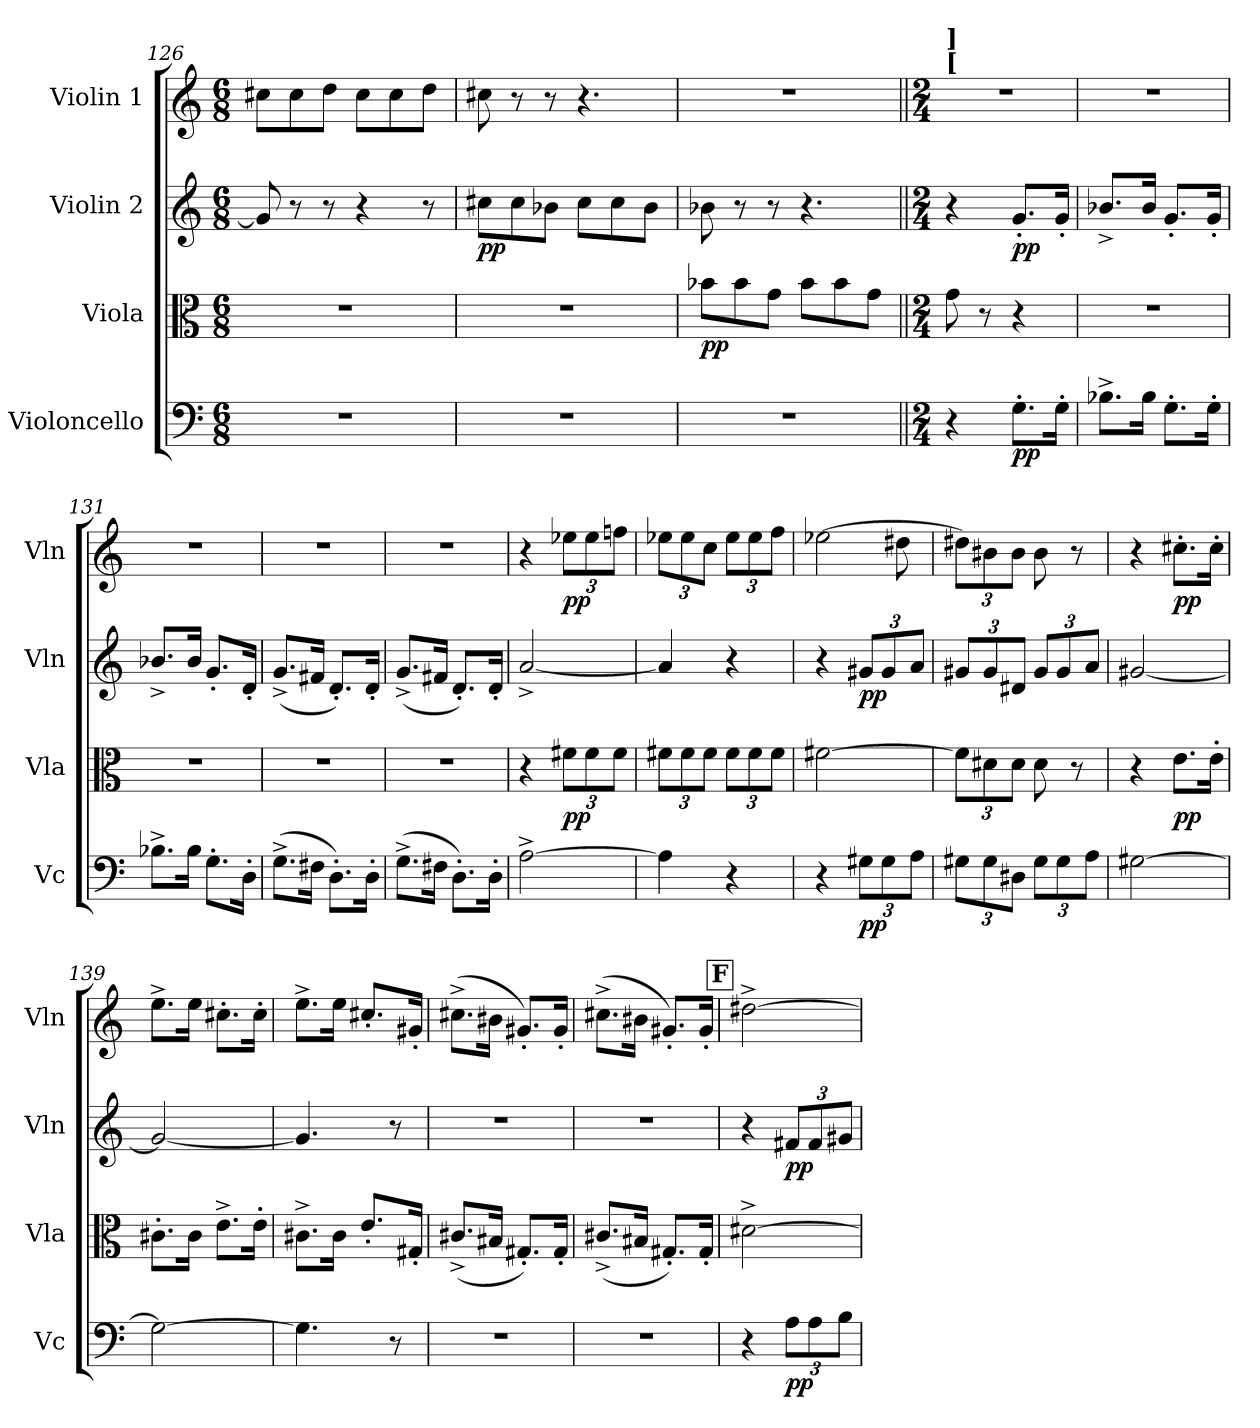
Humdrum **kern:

**kern	**dynam	**kern	**dynam	**kern	**dynam	**kern	**dynam
*part4	*part4	*part3	*part3	*part2	*part2	*part1	*part1
*staff4	*staff4	*staff3	*staff3	*staff2	*staff2	*staff1	*staff1
*I"Violoncello	*	*I"Viola	*	*I"Violin 2	*	*I"Violin 1	*
*I'Vc	*	*I'Vla	*	*I'Vln	*	*I'Vln	*
*clefF4	*	*clefC3	*	*clefG2	*	*clefG2	*
*k[]	*	*k[]	*	*k[]	*	*k[]	*
*M6/8	*	*M6/8	*	*M6/8	*	*M6/8	*
=126	=126	=126	=126	=126	=126	=126	=126
2.r	.	2.r	.	8g/]	.	8cc#X\L	.
.	.	.	.	8r	.	8cc#\	.
.	.	.	.	8r	.	8dd\J	.
.	.	.	.	4r	.	8cc#\L	.
.	.	.	.	.	.	8cc#\	.
.	.	.	.	8r	.	8dd\J	.
=127	=127	=127	=127	=127	=127	=127	=127
!	!	!	!	!	!LO:DY:b	!	!
2.r	.	2.r	.	8cc#X\L	pp	8cc#X\	.
.	.	.	.	8cc#\	.	8r	.
.	.	.	.	8b-X\J	.	8r	.
.	.	.	.	8cc#\L	.	4.r	.
.	.	.	.	8cc#\	.	.	.
.	.	.	.	8b-\J	.	.	.
=128	=128	=128	=128	=128	=128	=128	=128
!	!	!	!LO:DY:b	!	!	!	!
2.r	.	8b-X\L	pp	8b-X\	.	2.r	.
.	.	8b-\	.	8r	.	.	.
.	.	8g\J	.	8r	.	.	.
.	.	8b-\L	.	4.r	.	.	.
.	.	8b-\	.	.	.	.	.
.	.	8g\J	.	.	.	.	.
!!LO:PB:g=z
=129||	=129||	=129||	=129||	=129||	=129||	=129||	=129||
*M2/4	*	*M2/4	*	*M2/4	*	*M2/4	*
*	*	*	*	*	*	*MM144	*
!	!	!	!	!	!	!LO:TX:a:B:t=[	!
!	!	!	!	!	!	!LO:TX:a:B:t=]	!
4r	.	8g\	.	4r	.	2r	.
.	.	8r	.	.	.	.	.
!	!LO:DY:b	!	!	!	!LO:DY:b	!	!
8.G'\L	pp	4r	.	8.g'/L	pp	.	.
16G'\Jk	.	.	.	16g'/Jk	.	.	.
=130	=130	=130	=130	=130	=130	=130	=130
8.B-X^\L	.	2r	.	8.b-X^/L	.	2r	.
16B-\Jk	.	.	.	16b-/Jk	.	.	.
8.G'\L	.	.	.	8.g'/L	.	.	.
16G'\Jk	.	.	.	16g'/Jk	.	.	.
=131	=131	=131	=131	=131	=131	=131	=131
8.B-X^\L	.	2r	.	8.b-X^/L	.	2r	.
16B-\Jk	.	.	.	16b-/Jk	.	.	.
8.G'\L	.	.	.	8.g'/L	.	.	.
16D'\Jk	.	.	.	16d'/Jk	.	.	.
=132	=132	=132	=132	=132	=132	=132	=132
(>8.G^\L	.	2r	.	(<8.g^/L	.	2r	.
16F#X\Jk	.	.	.	16f#X/Jk	.	.	.
8.D'\L)	.	.	.	8.d'/L)	.	.	.
16D'\Jk	.	.	.	16d'/Jk	.	.	.
=133	=133	=133	=133	=133	=133	=133	=133
(>8.G^\L	.	2r	.	(<8.g^/L	.	2r	.
16F#X\Jk	.	.	.	16f#X/Jk	.	.	.
8.D'\L)	.	.	.	8.d'/L)	.	.	.
16D'\Jk	.	.	.	16d'/Jk	.	.	.
=134	=134	=134	=134	=134	=134	=134	=134
[2A^\	.	4r	.	[2a^/	.	4r	.
*	*	*Xbrackettup	*	*	*	*Xbrackettup	*
!	!	!	!LO:DY:b	!	!	!	!LO:DY:b
.	.	12f#X\L	pp	.	.	12ee-X\L	pp
.	.	12f#\	.	.	.	12ee-\	.
.	.	12f#\J	.	.	.	12ffn\J	.
!!LO:LB:g=z
=135	=135	=135	=135	=135	=135	=135	=135
4A\]	.	12f#X\L	.	4a/]	.	12ee-X\L	.
.	.	12f#\	.	.	.	12ee-\	.
.	.	12f#\J	.	.	.	12cc\J	.
4r	.	12f#\L	.	4r	.	12ee-\L	.
.	.	12f#\	.	.	.	12ee-\	.
.	.	12f#\J	.	.	.	12ff\J	.
=136	=136	=136	=136	=136	=136	=136	=136
*	*	*	*	*	*	*^	*
4r	.	[2f#X\	.	4r	.	[2ee-X\	4.ryy	.
*Xbrackettup	*	*	*	*Xbrackettup	*	*	*	*
!	!LO:DY:b	!	!	!	!LO:DY:b	!	!	!
12G#X\L	pp	.	.	12g#X/L	pp	.	.	.
12G#\	.	.	.	12g#/	.	.	.	.
.	.	.	.	.	.	.	8dd#i!\	.
12A\J	.	.	.	12a/J	.	.	.	.
*	*	*	*	*	*	*v	*v	*
=137	=137	=137	=137	=137	=137	=137	=137
12G#X\L	.	12f#\L]	.	12g#X/L	.	12dd#X\L]	.
12G#\	.	12d#X\	.	12g#/	.	12b#X\	.
12D#X\J	.	12d#\J	.	12d#X/J	.	12b#\J	.
12G#\L	.	8d#\	.	12g#/L	.	8b#\	.
12G#\	.	.	.	12g#/	.	.	.
.	.	8r	.	.	.	8r	.
12A\J	.	.	.	12a/J	.	.	.
=138	=138	=138	=138	=138	=138	=138	=138
[2G#X\	.	4r	.	[2g#X/	.	4r	.
!	!	!	!LO:DY:b	!	!	!	!LO:DY:b
.	.	8.e\L	pp	.	.	8.cc#X'\L	pp
.	.	16e'\Jk	.	.	.	16cc#'\Jk	.
=139	=139	=139	=139	=139	=139	=139	=139
2G#\_	.	8.c#X'\L	.	2g#/_	.	8.ee^\L	.
.	.	16c#\Jk	.	.	.	16ee\Jk	.
.	.	8.e^\L	.	.	.	8.cc#X'\L	.
.	.	16e'\Jk	.	.	.	16cc#'\Jk	.
!!LO:LB:g=z
=140	=140	=140	=140	=140	=140	=140	=140
4.G#\]	.	8.c#X^\L	.	4.g#/]	.	8.ee^\L	.
.	.	16c#\Jk	.	.	.	16ee\Jk	.
.	.	8.e'/L	.	.	.	8.cc#X'/L	.
8r	.	.	.	8r	.	.	.
.	.	16G#X'/Jk	.	.	.	16g#X'/Jk	.
=141	=141	=141	=141	=141	=141	=141	=141
2r	.	(<8.c#X^/L	.	2r	.	(>8.cc#X^\L	.
.	.	16B#X/Jk	.	.	.	16b#X\Jk	.
.	.	8.G#X'/L)	.	.	.	8.g#X'/L)	.
.	.	16G#'/Jk	.	.	.	16g#'/Jk	.
=142	=142	=142	=142	=142	=142	=142	=142
2r	.	(<8.c#X^/L	.	2r	.	(>8.cc#X^\L	.
.	.	16B#X/Jk	.	.	.	16b#X\Jk	.
.	.	8.G#X'/L)	.	.	.	8.g#X'/L)	.
.	.	16G#'/Jk	.	.	.	16g#'/Jk	.
!!LO:REH:place=s1:a:B:fs=14:t=F
=143	=143	=143	=143	=143	=143	=143	=143
4r	.	[2d#X^\	.	4r	.	[2dd#X^\	.
!	!LO:DY:b	!	!	!	!LO:DY:b	!	!
12A\L	pp	.	.	12f#X/L	pp	.	.
12A\	.	.	.	12f#/	.	.	.
12B\J	.	.	.	12g#X/J	.	.	.
=	=	=	=	=	=	=	=
*-	*-	*-	*-	*-	*-	*-	*-
